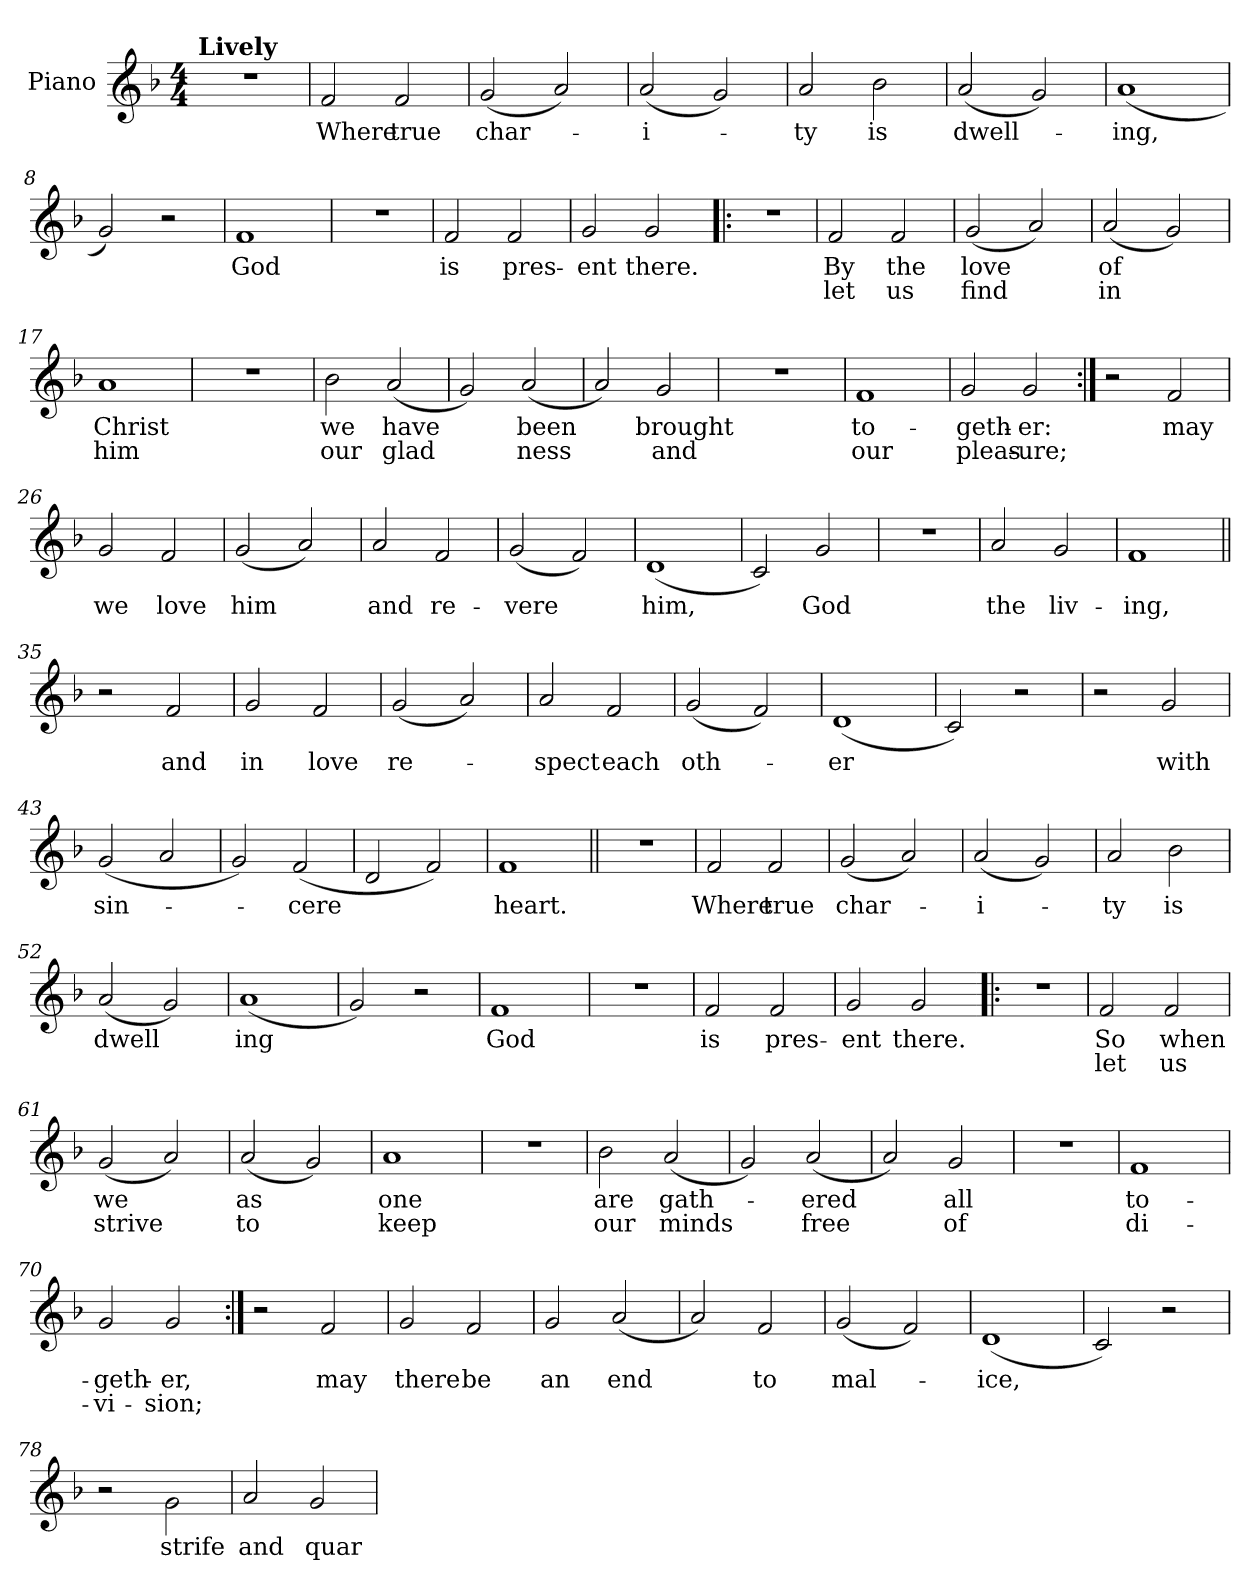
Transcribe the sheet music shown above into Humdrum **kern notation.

**kern	**text	**text
*part1	*part1	*part1
*staff1	*staff1	*staff1
*I"Piano	*	*
*I'Pno.	*	*
*clefG2	*	*
*k[b-]	*	*
*M4/4	*	*
*MM190	*	*
=1	=1	=1
!LO:TX:a:B:t=Lively	!	!
1r	.	.
=2	=2	=2
2f/	Where	.
2f/	true	.
=3	=3	=3
(>2g/	char-	.
2a/)	.	.
=4	=4	=4
(<2a/	-i-	.
2g/)	.	.
=5	=5	=5
2a/	-ty	.
2b-\	is	.
=6	=6	=6
(<2a/	dwell-	.
2g/)	.	.
=7	=7	=7
(<1a	-ing,	.
=8	=8	=8
2g/)	.	.
2r	.	.
=9	=9	=9
1f	God	.
=10	=10	=10
1r	.	.
!!LO:LB:g=z
=11	=11	=11
2f/	is	.
2f/	pres-	.
=12	=12	=12
2g/	-ent	.
2g/	there.	.
=13!|:	=13!|:	=13!|:
1r	.	.
=14	=14	=14
2f/	By	let
2f/	the	us
=15	=15	=15
(>2g/	love	find
2a/)	.	.
=16	=16	=16
(<2a/	of	in
2g/)	.	.
=17	=17	=17
1a	Christ	him
=18	=18	=18
1r	.	.
=19	=19	=19
2b-\	we	our
(<2a/	have	glad
=20	=20	=20
2g/)	.	.
(<2a/	been	ness
!!LO:LB:g=z
=21	=21	=21
2a/)	.	.
2g/	brought	and
=22	=22	=22
1r	.	.
=23	=23	=23
1f	to-	our
=24	=24	=24
2g/	-geth-	pleas-
2g/	-er:	-ure;
=25:|!	=25:|!	=25:|!
2r	.	.
2f/	may	.
=26	=26	=26
2g/	we	.
2f/	love	.
=27	=27	=27
(>2g/	him	.
2a/)	.	.
=28	=28	=28
2a/	and	.
2f/	re-	.
=29	=29	=29
(<2g/	-vere	.
2f/)	.	.
=30	=30	=30
(<1d	him,	.
!!LO:LB:g=z
=31	=31	=31
2c/)	.	.
2g/	God	.
=32	=32	=32
1r	.	.
=33	=33	=33
2a/	the	.
2g/	liv-	.
=34	=34	=34
1f	-ing,	.
=35||	=35||	=35||
2r	.	.
2f/	and	.
=36	=36	=36
2g/	in	.
2f/	love	.
=37	=37	=37
(>2g/	re-	.
2a/)	.	.
=38	=38	=38
2a/	-spect	.
2f/	each	.
=39	=39	=39
(<2g/	oth-	.
2f/)	.	.
=40	=40	=40
(<1d	-er	.
=41	=41	=41
2c/)	.	.
2r	.	.
!!LO:LB:g=z
=42	=42	=42
2r	.	.
2g/	with	.
=43	=43	=43
(>2g/	sin-	.
2a/	.	.
=44	=44	=44
2g/)	.	.
(<2f/	-cere	.
=45	=45	=45
2d/	.	.
2f/)	.	.
=46	=46	=46
1f	heart.	.
=47||	=47||	=47||
1r	.	.
=48	=48	=48
2f/	Where	.
2f/	true	.
=49	=49	=49
(>2g/	char-	.
2a/)	.	.
=50	=50	=50
(<2a/	-i-	.
2g/)	.	.
=51	=51	=51
2a/	-ty	.
2b-\	is	.
!!LO:LB:g=z
=52	=52	=52
(<2a/	dwell	.
2g/)	.	.
=53	=53	=53
(<1a	ing	.
=54	=54	=54
2g/)	.	.
2r	.	.
=55	=55	=55
1f	God	.
=56	=56	=56
1r	.	.
=57	=57	=57
2f/	is	.
2f/	pres-	.
=58	=58	=58
2g/	-ent	.
2g/	there.	.
=59!|:	=59!|:	=59!|:
1r	.	.
=60	=60	=60
2f/	So	let
2f/	when	us
=61	=61	=61
(>2g/	we	strive
2a/)	.	.
=62	=62	=62
(<2a/	as	to
2g/)	.	.
!!LO:LB:g=z
=63	=63	=63
1a	one	keep
=64	=64	=64
1r	.	.
=65	=65	=65
2b-\	are	our
(<2a/	gath-	minds
=66	=66	=66
2g/)	.	.
(<2a/	-ered	free
=67	=67	=67
2a/)	.	.
2g/	all	of
=68	=68	=68
1r	.	.
=69	=69	=69
1f	to-	di-
=70	=70	=70
2g/	-geth-	-vi-
2g/	-er,	-sion;
=71:|!	=71:|!	=71:|!
2r	.	.
2f/	may	.
=72	=72	=72
2g/	there	.
2f/	be	.
!!LO:LB:g=z
=73	=73	=73
2g/	an	.
(<2a/	end	.
=74	=74	=74
2a/)	.	.
2f/	to	.
=75	=75	=75
(<2g/	mal-	.
2f/)	.	.
=76	=76	=76
(<1d	-ice,	.
=77	=77	=77
2c/)	.	.
2r	.	.
=78	=78	=78
2r	.	.
2g\	strife	.
=79	=79	=79
2a/	and	.
2g/	quar-	.
=	=	=
*-	*-	*-
